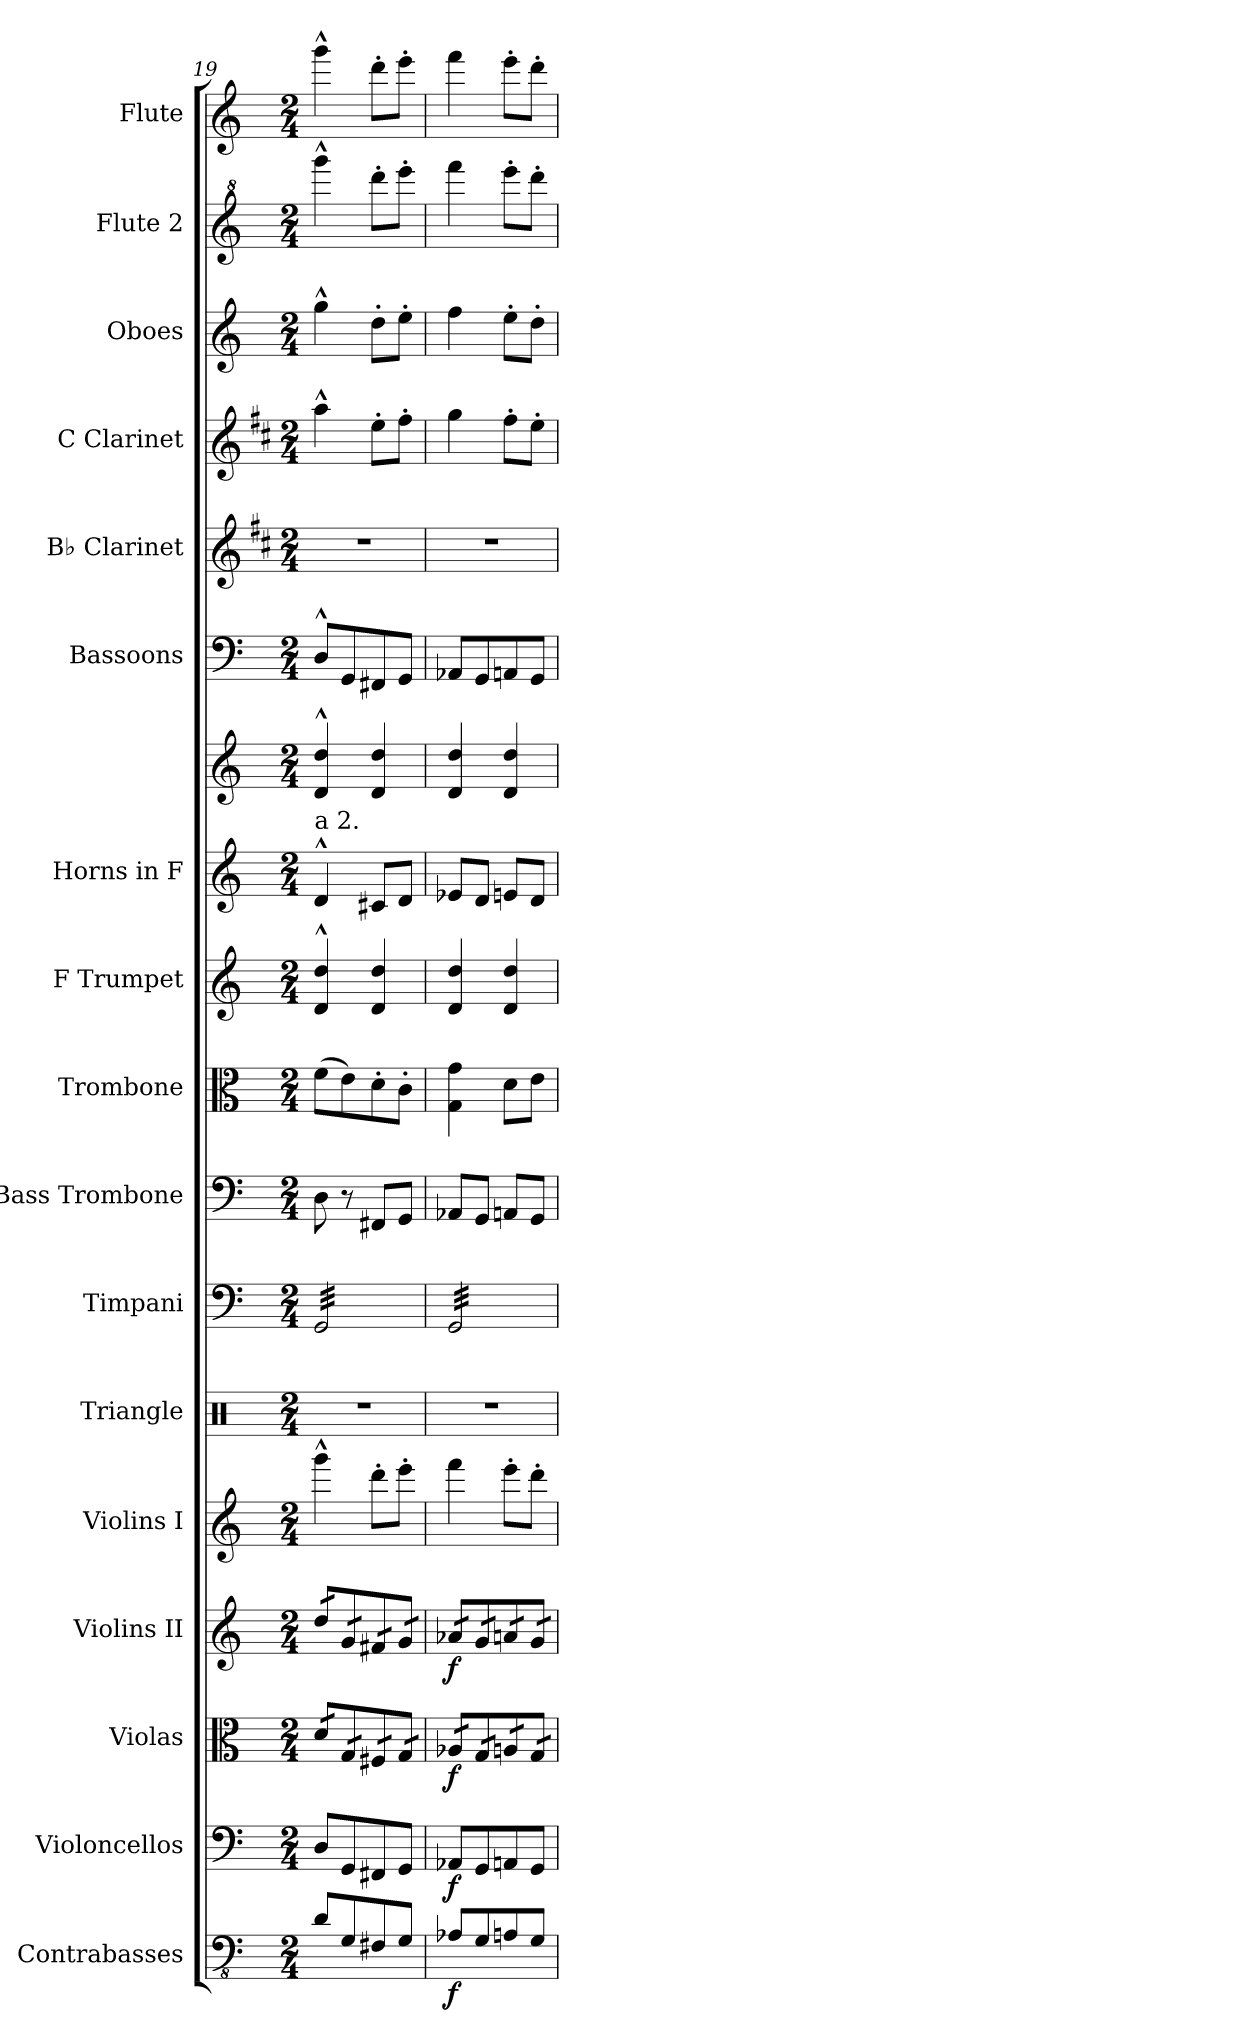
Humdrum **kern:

**kern	**dynam	**kern	**dynam	**kern	**dynam	**kern	**dynam	**kern	**kern	**kern	**kern	**kern	**kern	**kern	**kern	**kern	**kern	**kern	**kern	**kern	**kern
*part17	*part17	*part16	*part16	*part15	*part15	*part14	*part14	*part13	*part12	*part11	*part10	*part9	*part8	*part7	*part7	*part6	*part5	*part4	*part3	*part2	*part1
*staff18	*staff18	*staff17	*staff17	*staff16	*staff16	*staff15	*staff15	*staff14	*staff13	*staff12	*staff11	*staff10	*staff9	*staff8	*staff7	*staff6	*staff5	*staff4	*staff3	*staff2	*staff1
*I"Contrabasses	*	*I"Violoncellos	*	*I"Violas	*	*I"Violins II	*	*I"Violins I	*I"Triangle	*I"Timpani	*I"Bass Trombone	*I"Trombone	*I"F Trumpet	*I"Horns in F	*	*I"Bassoons	*I"B♭ Clarinet	*I"C Clarinet	*I"Oboes	*I"Flute 2	*I"Flute
*I'Cb.	*	*I'Vc.	*	*I'Vla.	*	*I'Vln. II	*	*I'Vln. I	*I'Trgl.	*I'Timp.	*I'B. Tbn.	*I'Tbn.	*I'F Tpt.	*	*	*I'Bsn.	*I'B♭ Cl.	*I'C Cl.	*I'Ob.	*I'Fl. 2	*I'Fl. 2
*clefFv4	*	*clefF4	*	*clefC3	*	*clefG2	*	*clefG2	*clefX	*clefF4	*clefF4	*clefC3	*clefG2	*clefG2	*clefG2	*clefF4	*clefG2	*clefG2	*clefG2	*clefG^2	*clefG2
*ITrd7c12	*	*	*	*	*	*	*	*	*	*	*	*	*ITrd-3c-5	*ITrd4c7	*ITrd4c7	*	*ITrd1c2	*ITrd1c2	*	*	*
*k[]	*	*k[]	*	*k[]	*	*k[]	*	*k[]	*k[]	*k[]	*k[]	*k[]	*k[b-]	*k[b-]	*k[b-]	*k[]	*k[]	*k[]	*k[]	*k[]	*k[]
*M2/4	*	*M2/4	*	*M2/4	*	*M2/4	*	*M2/4	*M2/4	*M2/4	*M2/4	*M2/4	*M2/4	*M2/4	*M2/4	*M2/4	*M2/4	*M2/4	*M2/4	*M2/4	*M2/4
=19	=19	=19	=19	=19	=19	=19	=19	=19	=19	=19	=19	=19	=19	=19	=19	=19	=19	=19	=19	=19	=19
!	!	!	!	!	!	!	!	!	!	!	!	!	!	!LO:TX:a:t=a 2.	!	!	!	!	!	!	!
*	*	*	*	*tremolo	*	*	*	*	*	*	*	*	*	*	*	*	*	*	*	*	*
*	*	*	*	*	*	*tremolo	*	*	*	*	*	*	*	*	*	*	*	*	*	*	*
*	*	*	*	*	*	*	*	*	*	*tremolo	*	*	*	*	*	*	*	*	*	*	*
8DD/L	.	8D/L	.	16d/LL	.	16dd/LL	.	4ggg^^\	2r	32GG/LLL	8D\	(>8f\L	4g/^^ 4gg/^^	4G^^/	4G/^^ 4g/^^	8D^^/L	2r	4gg^^\	4gg^^\	4gggg^^\	4ggg^^\
.	.	.	.	.	.	.	.	.	.	32GG/	.	.	.	.	.	.	.	.	.	.	.
.	.	.	.	16d/	.	16dd/	.	.	.	32GG/	.	.	.	.	.	.	.	.	.	.	.
.	.	.	.	.	.	.	.	.	.	32GG/	.	.	.	.	.	.	.	.	.	.	.
8GGG/	.	8GG/	.	16G/	.	16g/	.	.	.	32GG/	8r	8e\)	.	.	.	8GG/	.	.	.	.	.
.	.	.	.	.	.	.	.	.	.	32GG/	.	.	.	.	.	.	.	.	.	.	.
.	.	.	.	16G/	.	16g/	.	.	.	32GG/	.	.	.	.	.	.	.	.	.	.	.
.	.	.	.	.	.	.	.	.	.	32GG/	.	.	.	.	.	.	.	.	.	.	.
8FFF#X/	.	8FF#X/	.	16F#X/	.	16f#X/	.	8ddd'\L	.	32GG/	8FF#X/L	8d'\	4g/ 4gg/	8F#X/L	4G/ 4g/	8FF#X/	.	8dd'\L	8dd'\L	8dddd'\L	8ddd'\L
.	.	.	.	.	.	.	.	.	.	32GG/	.	.	.	.	.	.	.	.	.	.	.
.	.	.	.	16F#X/	.	16f#X/	.	.	.	32GG/	.	.	.	.	.	.	.	.	.	.	.
.	.	.	.	.	.	.	.	.	.	32GG/	.	.	.	.	.	.	.	.	.	.	.
8GGG/J	.	8GG/J	.	16G/	.	16g/	.	8eee'\J	.	32GG/	8GG/J	8c'\J	.	8G/J	.	8GG/J	.	8ee'\J	8ee'\J	8eeee'\J	8eee'\J
.	.	.	.	.	.	.	.	.	.	32GG/	.	.	.	.	.	.	.	.	.	.	.
.	.	.	.	16G/JJ	.	16g/JJ	.	.	.	32GG/	.	.	.	.	.	.	.	.	.	.	.
.	.	.	.	.	.	.	.	.	.	32GG/JJJ	.	.	.	.	.	.	.	.	.	.	.
=20	=20	=20	=20	=20	=20	=20	=20	=20	=20	=20	=20	=20	=20	=20	=20	=20	=20	=20	=20	=20	=20
!	!LO:DY:b	!	!LO:DY:b	!	!LO:DY:b	!	!LO:DY:b	!	!	!	!	!	!	!	!	!	!	!	!	!	!
8AAA-X/L	f	8AA-X/L	f	16A-X/LL	f	16a-X/LL	f	4fff\	2r	32GG/LLL	8AA-X/L	4G\ 4g\	4g/ 4gg/	8A-X/L	4G/ 4g/	8AA-X/L	2r	4ff\	4ff\	4ffff\	4fff\
.	.	.	.	.	.	.	.	.	.	32GG/	.	.	.	.	.	.	.	.	.	.	.
.	.	.	.	16A-X/	.	16a-X/	.	.	.	32GG/	.	.	.	.	.	.	.	.	.	.	.
.	.	.	.	.	.	.	.	.	.	32GG/	.	.	.	.	.	.	.	.	.	.	.
8GGG/	.	8GG/	.	16G/	.	16g/	.	.	.	32GG/	8GG/J	.	.	8G/J	.	8GG/	.	.	.	.	.
.	.	.	.	.	.	.	.	.	.	32GG/	.	.	.	.	.	.	.	.	.	.	.
.	.	.	.	16G/	.	16g/	.	.	.	32GG/	.	.	.	.	.	.	.	.	.	.	.
.	.	.	.	.	.	.	.	.	.	32GG/	.	.	.	.	.	.	.	.	.	.	.
8AAAn/	.	8AAn/	.	16An/	.	16an/	.	8eee'\L	.	32GG/	8AAn/L	8d\L	4g/ 4gg/	8An/L	4G/ 4g/	8AAn/	.	8ee'\L	8ee'\L	8eeee'\L	8eee'\L
.	.	.	.	.	.	.	.	.	.	32GG/	.	.	.	.	.	.	.	.	.	.	.
.	.	.	.	16An/	.	16an/	.	.	.	32GG/	.	.	.	.	.	.	.	.	.	.	.
.	.	.	.	.	.	.	.	.	.	32GG/	.	.	.	.	.	.	.	.	.	.	.
8GGG/J	.	8GG/J	.	16G/	.	16g/	.	8ddd'\J	.	32GG/	8GG/J	8e\J	.	8G/J	.	8GG/J	.	8dd'\J	8dd'\J	8dddd'\J	8ddd'\J
.	.	.	.	.	.	.	.	.	.	32GG/	.	.	.	.	.	.	.	.	.	.	.
.	.	.	.	16G/JJ	.	16g/JJ	.	.	.	32GG/	.	.	.	.	.	.	.	.	.	.	.
*	*	*	*	*	*	*Xtremolo	*	*	*	*	*	*	*	*	*	*	*	*	*	*	*
*	*	*	*	*Xtremolo	*	*	*	*	*	*	*	*	*	*	*	*	*	*	*	*	*
.	.	.	.	.	.	.	.	.	.	32GG/JJJ	.	.	.	.	.	.	.	.	.	.	.
*	*	*	*	*	*	*	*	*	*	*Xtremolo	*	*	*	*	*	*	*	*	*	*	*
=	=	=	=	=	=	=	=	=	=	=	=	=	=	=	=	=	=	=	=	=	=
*-	*-	*-	*-	*-	*-	*-	*-	*-	*-	*-	*-	*-	*-	*-	*-	*-	*-	*-	*-	*-	*-
